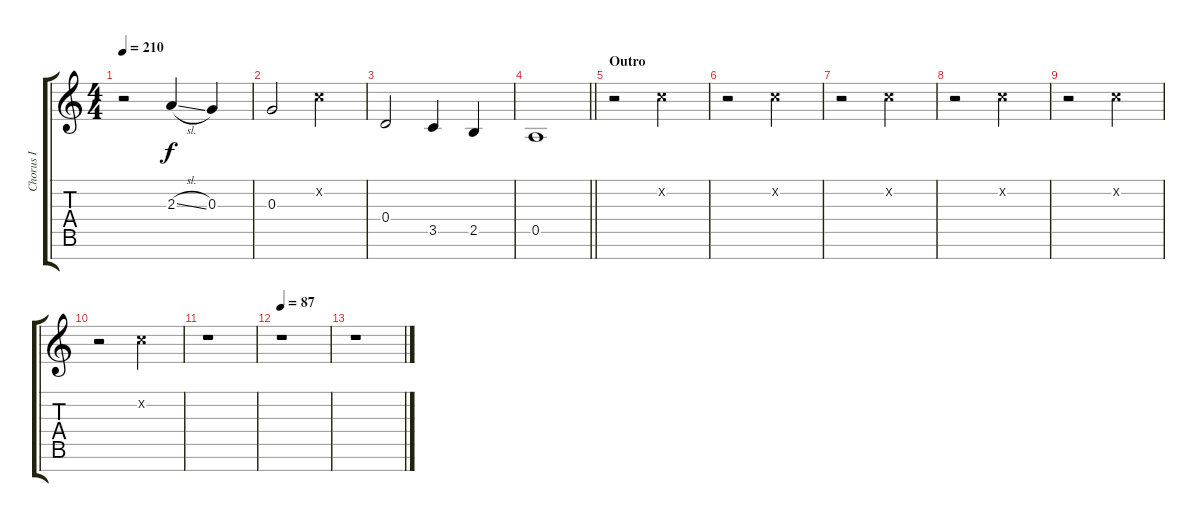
\track ("Chorus I" "Chorus I") {instrument voiceoohs}
\staff {score tabs}
\tuning (E5 B4 G4 D4 A3 E3 B2) {hide}
\ts (4 4)
\tempo 210
\clef g2
\ks c
r.2{dy f} 2.3{sl}.4 0.3.4 |
0.3.2 1.2{x}.2 |
0.4.2 3.5.4 2.5.4 |
\barLineRight lightlight
0.5.1 |
\section ("" "Outro")
r.2 1.2{x}.2 |
r.2 1.2{x}.2 |
r.2 1.2{x}.2 |
r.2 1.2{x}.2 |
r.2 1.2{x}.2 |
r.2 1.2{x}.2 |
r.1 |
\tempo 87
r.1 |
r.1
